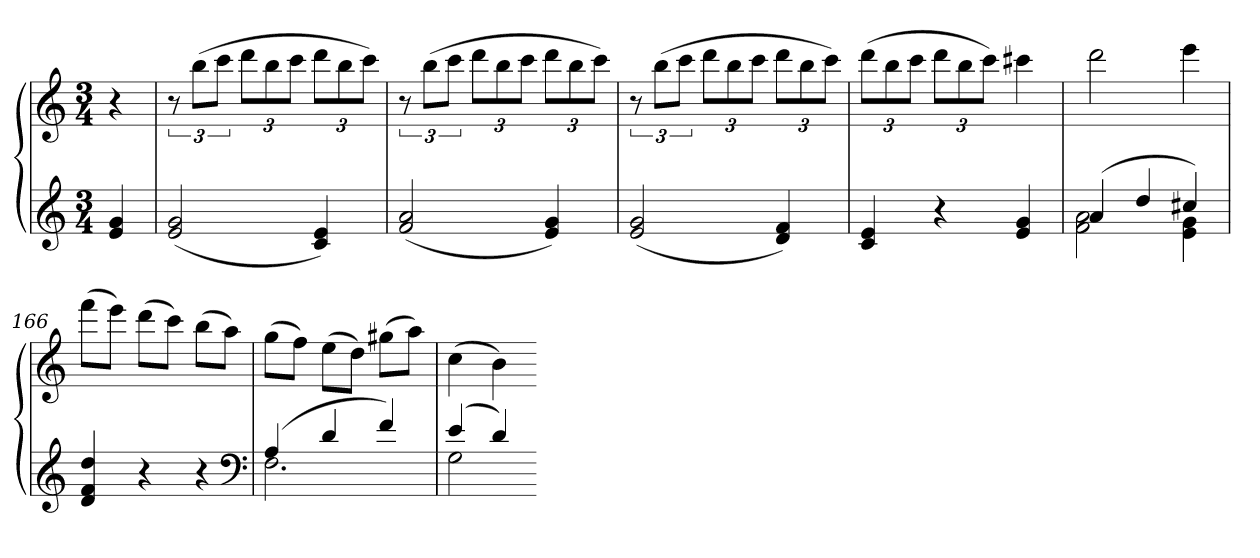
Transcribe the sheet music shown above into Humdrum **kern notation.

**kern	**kern
*part1	*part1
*staff2	*staff1
*clefG2	*clefG2
*k[]	*k[]
*C:	*C:
*M3/4	*M3/4
=	=
4e 4g	4r
=161	=161
(2e 2g	12r
.	(12bbL
.	12cccJ
.	12dddL
.	12bb
.	12cccJ
4c 4e)	12dddL
.	12bb
.	12cccJ)
=162	=162
(2f 2a	12r
.	(12bbL
.	12cccJ
.	12dddL
.	12bb
.	12cccJ
4e 4g)	12dddL
.	12bb
.	12cccJ)
=163	=163
(2e 2g	12r
.	(12bbL
.	12cccJ
.	12dddL
.	12bb
.	12cccJ
4d 4f)	12dddL
.	12bb
.	12cccJ)
=164	=164
4c 4e	(12dddL
.	12bb
.	12cccJ
4r	12dddL
.	12bb
.	12cccJ)
4e 4g	4ccc#X
=165	=165
*^	*
(4a	2f 2a	2ddd
4dd	.	.
4cc#X)	4e 4g	4eee
*v	*v	*
=166	=166
4d 4f 4dd	(8fffL
.	8eeeJ)
4r	(8dddL
.	8cccJ)
4r	(8bbL
.	8aaJ)
*clefF4	*
=167	=167
*^	*
(4A	2.F	(8ggL
.	.	8ffJ)
4d	.	(8eeL
.	.	8ddJ)
4f)	.	(8gg#XL
.	.	8aaJ)
=168	=168	=168
(4e	2G	(4cc
4d)	.	4b)
*v	*v	*
=-	=-
*-	*-
